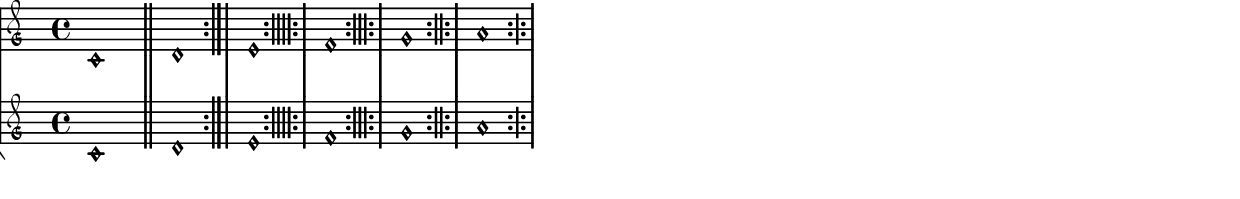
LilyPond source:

%% Generated by lilypond-book
%% Options: [exampleindent=10.16\mm,indent=0\mm,line-width=160\mm,paper-height=845.047\pt,paper-width=597.508\pt,papersize='(cons (* 597.508 pt) (* 845.047 pt))]
\include "lilypond-book-preamble.ly"


% ****************************************************************
% Start cut-&-pastable-section
% ****************************************************************

#(ly:set-option 'eps-box-padding 3.000000)



\paper {
  #(set-paper-size '(cons (* 597.508 pt) (* 845.047 pt)))
  indent = 0\mm
  line-width = 160\mm
  % offset the left padding, also add 1mm as lilypond creates cropped
  % images with a little space on the right
  line-width = #(- line-width (* mm  3.000000) (* mm 1))
}

\layout {
  
}




% ****************************************************************
% ly snippet:
% ****************************************************************
\sourcefilename "/lilypond-2.26.0/input/regression/repeat-petrucci-with-measure-bar-lines.ly"
\sourcefileline 0
\version "2.23.10"

#(ly:set-option 'warning-as-error #t)

\header {
  texidoc = "This test demonstrates an ancient repeat sign in the
Petrucci style, but with measure bar lines enabled.  A single bar line
should follow each repeat sign."
}

\layout {
  \context {
    \PetrucciStaff
    measureBarType = "|"
  }
}

music = \fixed c' {
  c1 |
  \repeat volta 5 d1
  \repeat volta 4 e1
  \repeat volta 3 f1
  \repeat volta 2 g1
  \repeat volta 1 a1
}

\new StaffGroup <<
  \new PetrucciStaff \music
  \new PetrucciStaff \music
>>



% ****************************************************************
% end ly snippet
% ****************************************************************
